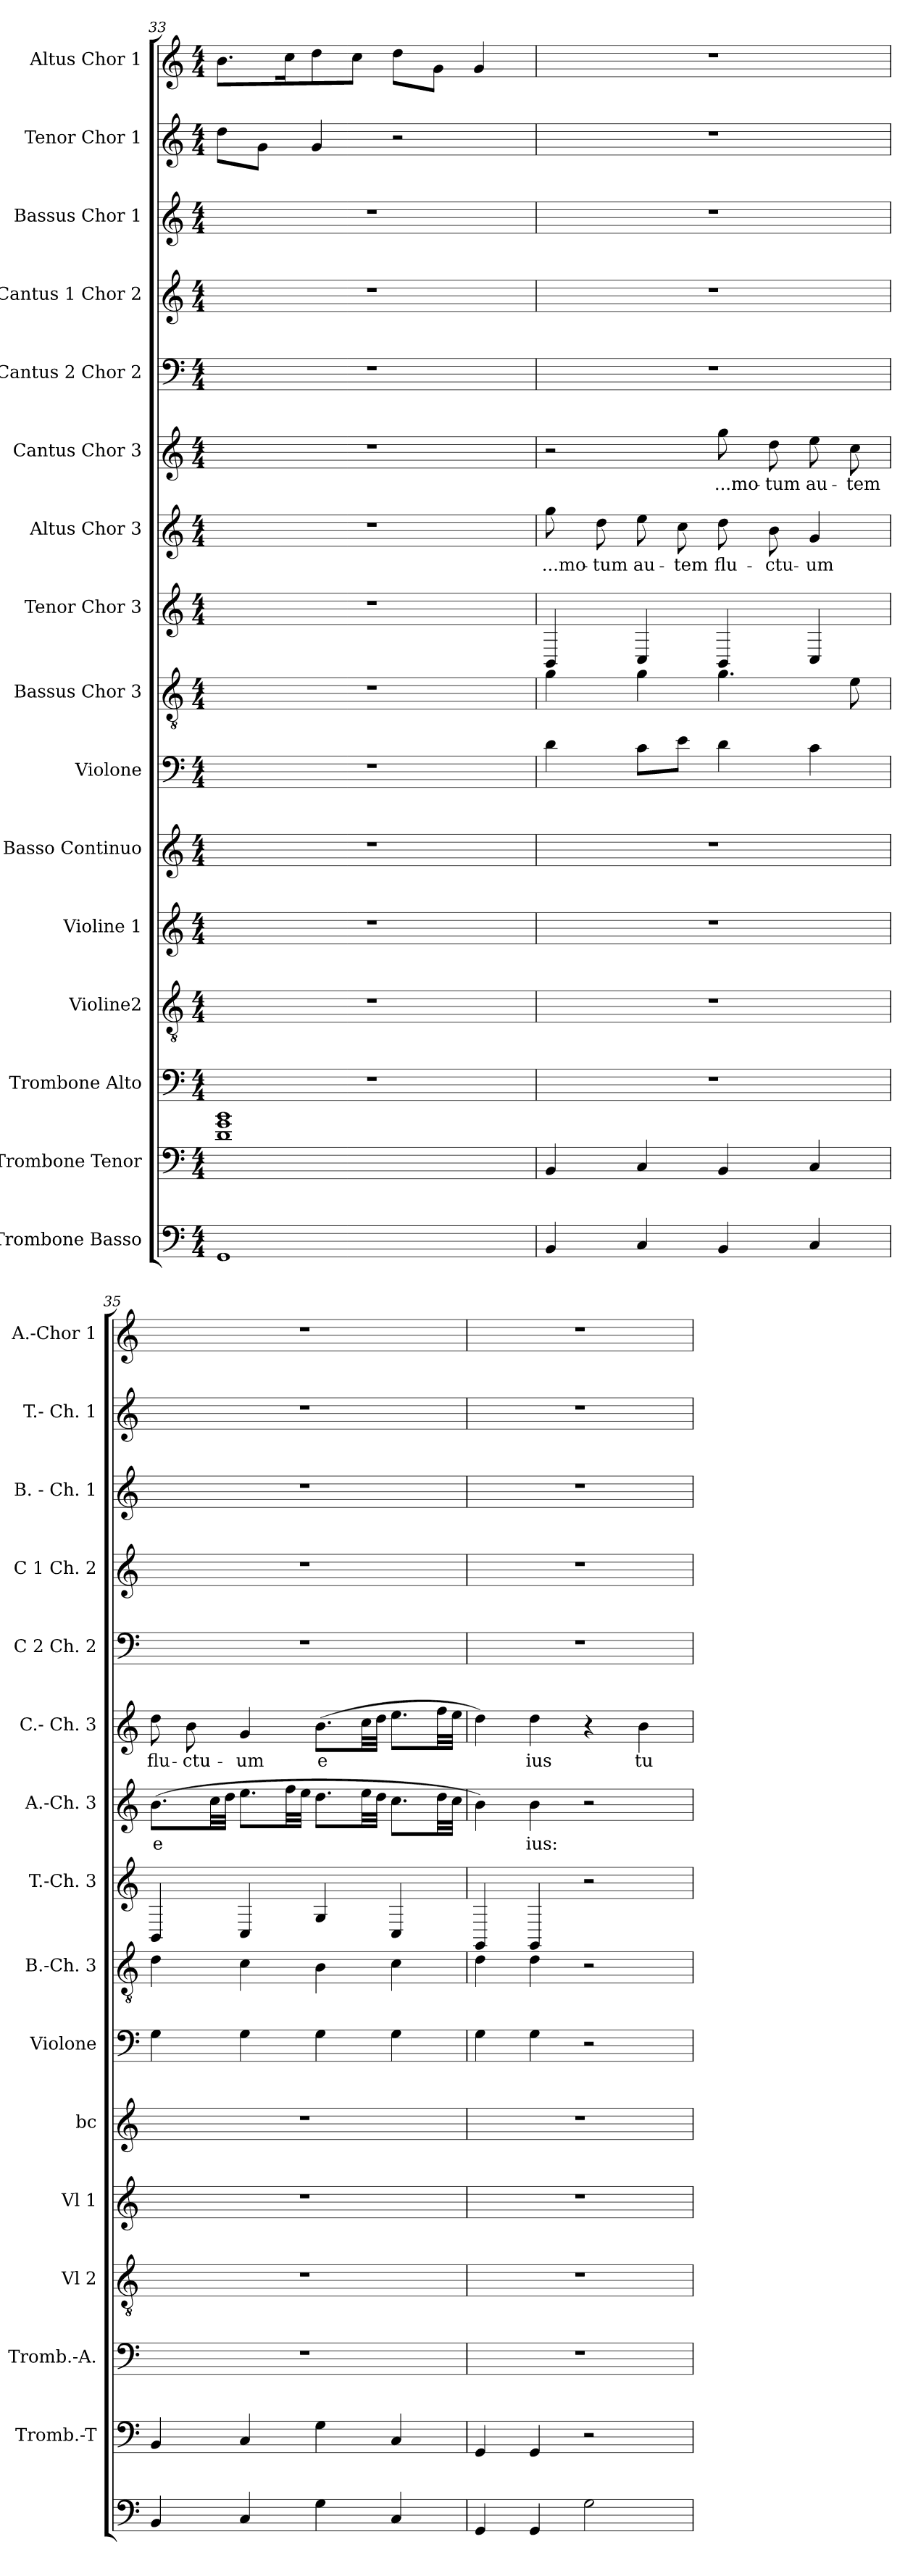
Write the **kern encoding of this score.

**kern	**kern	**kern	**kern	**kern	**kern	**kern	**kern	**kern	**kern	**text	**kern	**text	**kern	**kern	**kern	**kern	**kern
*part16	*part15	*part14	*part13	*part12	*part11	*part10	*part9	*part8	*part7	*part7	*part6	*part6	*part5	*part4	*part3	*part2	*part1
*staff16	*staff15	*staff14	*staff13	*staff12	*staff11	*staff10	*staff9	*staff8	*staff7	*staff7	*staff6	*staff6	*staff5	*staff4	*staff3	*staff2	*staff1
*I"Trombone Basso	*I"Trombone Tenor	*I"Trombone Alto	*I"Violine2	*I"Violine 1	*I"Basso Continuo	*I"Violone	*I"Bassus Chor 3	*I"Tenor Chor 3	*I"Altus Chor 3	*	*I"Cantus Chor 3	*	*I"Cantus 2 Chor 2	*I"Cantus 1 Chor 2	*I"Bassus Chor 1	*I"Tenor Chor 1	*I"Altus Chor 1
*	*I'Tromb.-T	*I'Tromb.-A.	*I'Vl 2	*I'Vl 1	*I'bc	*I'Violone	*I'B.-Ch. 3	*I'T.-Ch. 3	*I'A.-Ch. 3	*	*I'C.- Ch. 3	*	*I'C 2 Ch. 2	*I'C 1 Ch. 2	*I'B. - Ch. 1	*I'T.- Ch. 1	*I'A.-Chor 1
*clefF4	*clefF4	*clefF4	*clefGv2	*clefG2	*clefG2	*clefF4	*clefGv2	*clefG2	*clefG2	*	*clefG2	*	*clefF4	*clefG2	*clefG2	*clefG2	*clefG2
*k[]	*k[]	*k[]	*k[]	*k[]	*k[]	*k[]	*k[]	*k[]	*k[]	*	*k[]	*	*k[]	*k[]	*k[]	*k[]	*k[]
*C:	*C:	*C:	*C:	*C:	*C:	*C:	*C:	*C:	*C:	*	*C:	*	*C:	*C:	*C:	*C:	*C:
*M4/4	*M4/4	*M4/4	*M4/4	*M4/4	*M4/4	*M4/4	*M4/4	*M4/4	*M4/4	*	*M4/4	*	*M4/4	*M4/4	*M4/4	*M4/4	*M4/4
=33	=33	=33	=33	=33	=33	=33	=33	=33	=33	=33	=33	=33	=33	=33	=33	=33	=33
*	*^	*	*	*	*	*	*	*	*	*	*	*	*	*	*	*	*
1GG	1g/ 1b/	1d\	1r	1r	1r	1r	1r	1r	1r	1r	.	1r	.	1r	1r	1r	8ddL	8.bL
.	.	.	.	.	.	.	.	.	.	.	.	.	.	.	.	.	8gJ	.
.	.	.	.	.	.	.	.	.	.	.	.	.	.	.	.	.	.	16cck
.	.	.	.	.	.	.	.	.	.	.	.	.	.	.	.	.	4g	8dd
.	.	.	.	.	.	.	.	.	.	.	.	.	.	.	.	.	.	8ccJ
.	.	.	.	.	.	.	.	.	.	.	.	.	.	.	.	.	2r	8ddL
.	.	.	.	.	.	.	.	.	.	.	.	.	.	.	.	.	.	8gJ
.	.	.	.	.	.	.	.	.	.	.	.	.	.	.	.	.	.	4g
*	*v	*v	*	*	*	*	*	*	*	*	*	*	*	*	*	*	*	*
!!LO:LB:g=z
=34	=34	=34	=34	=34	=34	=34	=34	=34	=34	=34	=34	=34	=34	=34	=34	=34	=34
4BB	4BB	1r	1r	1r	1r	4d	4g	4BB	8gg	...mo-	2r	.	1r	1r	1r	1r	1r
.	.	.	.	.	.	.	.	.	8dd	tum	.	.	.	.	.	.	.
4C	4C	.	.	.	.	8cL	4g	4C	8ee	au-	.	.	.	.	.	.	.
.	.	.	.	.	.	8eJ	.	.	8cc	tem	.	.	.	.	.	.	.
4BB	4BB	.	.	.	.	4d	4.g	4BB	8dd	flu-	8gg	...mo-	.	.	.	.	.
.	.	.	.	.	.	.	.	.	8b	ctu-	8dd	tum	.	.	.	.	.
4C	4C	.	.	.	.	4c	.	4C	4g	um	8ee	au-	.	.	.	.	.
.	.	.	.	.	.	.	8e	.	.	.	8cc	tem	.	.	.	.	.
=35	=35	=35	=35	=35	=35	=35	=35	=35	=35	=35	=35	=35	=35	=35	=35	=35	=35
4BB	4BB	1r	1r	1r	1r	4G	4d	4BB	(>8.bL	e	8dd	flu-	1r	1r	1r	1r	1r
.	.	.	.	.	.	.	.	.	.	.	8b	ctu-	.	.	.	.	.
.	.	.	.	.	.	.	.	.	32ccLL	.	.	.	.	.	.	.	.
.	.	.	.	.	.	.	.	.	32ddJJJ	.	.	.	.	.	.	.	.
4C	4C	.	.	.	.	4G	4c	4C	8.eeL	.	4g	um	.	.	.	.	.
.	.	.	.	.	.	.	.	.	32ffLL	.	.	.	.	.	.	.	.
.	.	.	.	.	.	.	.	.	32eeJJJ	.	.	.	.	.	.	.	.
4G	4G	.	.	.	.	4G	4B	4G	8.ddL	.	(>8.bL	e	.	.	.	.	.
.	.	.	.	.	.	.	.	.	32eeLL	.	32ccLL	.	.	.	.	.	.
.	.	.	.	.	.	.	.	.	32ddJJJ	.	32ddJJJ	.	.	.	.	.	.
4C	4C	.	.	.	.	4G	4c	4C	8.ccL	.	8.eeL	.	.	.	.	.	.
.	.	.	.	.	.	.	.	.	32ddLL	.	32ffLL	.	.	.	.	.	.
.	.	.	.	.	.	.	.	.	32ccJJJ	.	32eeJJJ	.	.	.	.	.	.
=36	=36	=36	=36	=36	=36	=36	=36	=36	=36	=36	=36	=36	=36	=36	=36	=36	=36
4GG	4GG	1r	1r	1r	1r	4G	4d	4GG	4b)	.	4dd)	.	1r	1r	1r	1r	1r
4GG	4GG	.	.	.	.	4G	4d	4GG	4b	ius:	4dd	ius	.	.	.	.	.
2G	2r	.	.	.	.	2r	2r	2r	2r	.	4r	.	.	.	.	.	.
.	.	.	.	.	.	.	.	.	.	.	4b	tu	.	.	.	.	.
=	=	=	=	=	=	=	=	=	=	=	=	=	=	=	=	=	=
*-	*-	*-	*-	*-	*-	*-	*-	*-	*-	*-	*-	*-	*-	*-	*-	*-	*-
